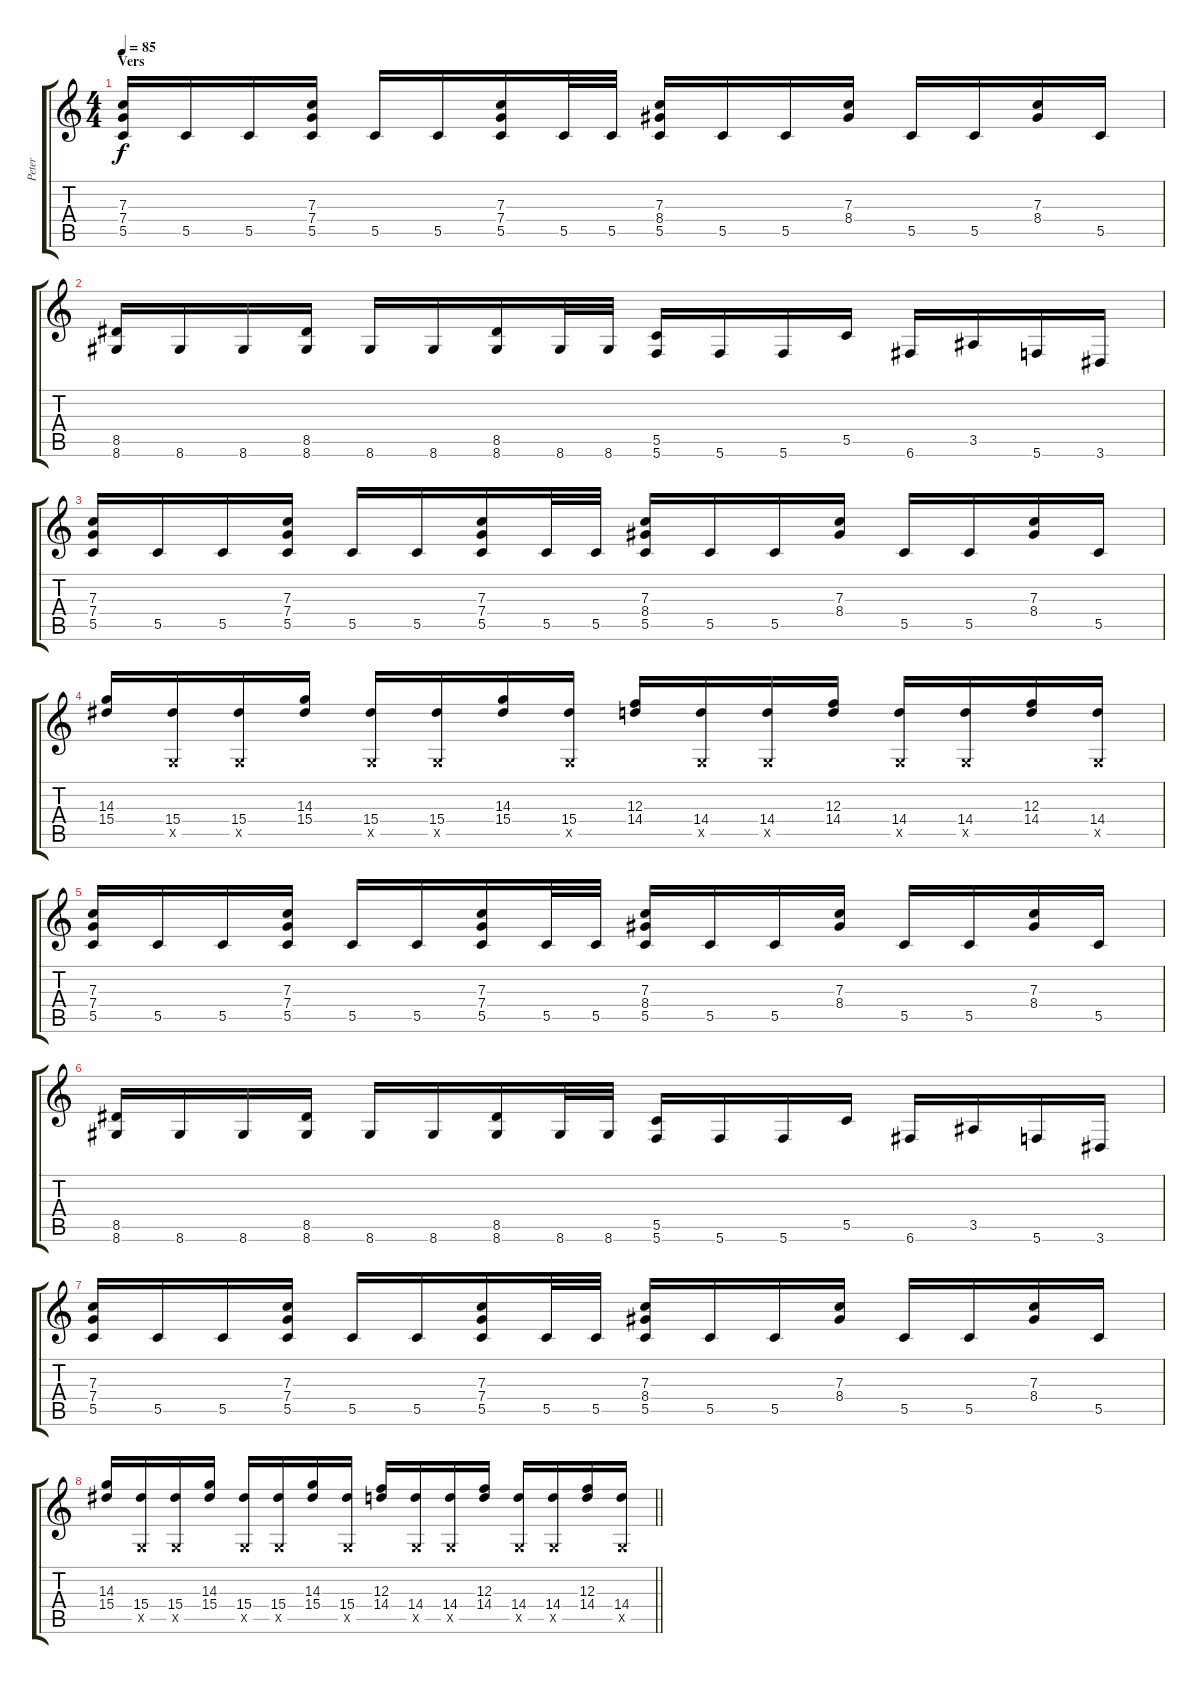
\track ("Peter" "Peter") {instrument distortionguitar}
\staff {score tabs}
\tuning (D4 A3 F3 C3 G2 C2) {hide}
\ts (4 4)
\section ("" "Vers")
\tempo 85
\clef g2
\ks c
(7.3 7.4 5.5).16{dy f} 5.5.16 5.5.16 (7.3 7.4 5.5).16 5.5.16 5.5.16 (7.3 7.4 5.5).16 5.5.32 5.5.32 (7.3 8.4 5.5).16 5.5.16 5.5.16 (7.3 8.4).16 5.5.16 5.5.16 (7.3 8.4).16 5.5.16 |
(8.5 8.6).16 8.6.16 8.6.16 (8.5 8.6).16 8.6.16 8.6.16 (8.5 8.6).16 8.6.32 8.6.32 (5.5 5.6).16 5.6.16 5.6.16 5.5.16 6.6.16 3.5.16 5.6.16 3.6.16 |
(7.3 7.4 5.5).16 5.5.16 5.5.16 (7.3 7.4 5.5).16 5.5.16 5.5.16 (7.3 7.4 5.5).16 5.5.32 5.5.32 (7.3 8.4 5.5).16 5.5.16 5.5.16 (7.3 8.4).16 5.5.16 5.5.16 (7.3 8.4).16 5.5.16 |
(14.3 15.4).16 (15.4 0.5{x}).16 (15.4 0.5{x}).16 (14.3 15.4).16 (15.4 0.5{x}).16 (15.4 0.5{x}).16 (14.3 15.4).16 (15.4 0.5{x}).16 (12.3 14.4).16 (14.4 0.5{x}).16 (14.4 0.5{x}).16 (12.3 14.4).16 (14.4 0.5{x}).16 (14.4 0.5{x}).16 (12.3 14.4).16 (14.4 0.5{x}).16 |
(7.3 7.4 5.5).16 5.5.16 5.5.16 (7.3 7.4 5.5).16 5.5.16 5.5.16 (7.3 7.4 5.5).16 5.5.32 5.5.32 (7.3 8.4 5.5).16 5.5.16 5.5.16 (7.3 8.4).16 5.5.16 5.5.16 (7.3 8.4).16 5.5.16 |
(8.5 8.6).16 8.6.16 8.6.16 (8.5 8.6).16 8.6.16 8.6.16 (8.5 8.6).16 8.6.32 8.6.32 (5.5 5.6).16 5.6.16 5.6.16 5.5.16 6.6.16 3.5.16 5.6.16 3.6.16 |
(7.3 7.4 5.5).16 5.5.16 5.5.16 (7.3 7.4 5.5).16 5.5.16 5.5.16 (7.3 7.4 5.5).16 5.5.32 5.5.32 (7.3 8.4 5.5).16 5.5.16 5.5.16 (7.3 8.4).16 5.5.16 5.5.16 (7.3 8.4).16 5.5.16 |
\barLineRight lightlight
(14.3 15.4).16 (15.4 0.5{x}).16 (15.4 0.5{x}).16 (14.3 15.4).16 (15.4 0.5{x}).16 (15.4 0.5{x}).16 (14.3 15.4).16 (15.4 0.5{x}).16 (12.3 14.4).16 (14.4 0.5{x}).16 (14.4 0.5{x}).16 (12.3 14.4).16 (14.4 0.5{x}).16 (14.4 0.5{x}).16 (12.3 14.4).16 (14.4 0.5{x}).16
